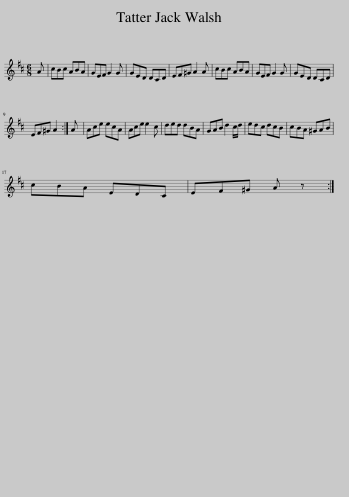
X:1
L:1/8
M:6/8
I:linebreak $
K:D
V:1 treble
V:1
 A | cBc ABA | GEF G2 G | GED DCD | EF^G A2 A | %5
 cBc ABA | GEF G2 G | GED DCD |$ EF^G A2 :| A | %10
 Ace ecA | Ace e2 c | ded dBA | GAB d2 c/d/ | edc dcB | %15
 cBA ^GAB |$ cBA EDC | EF^G A z :| %18
